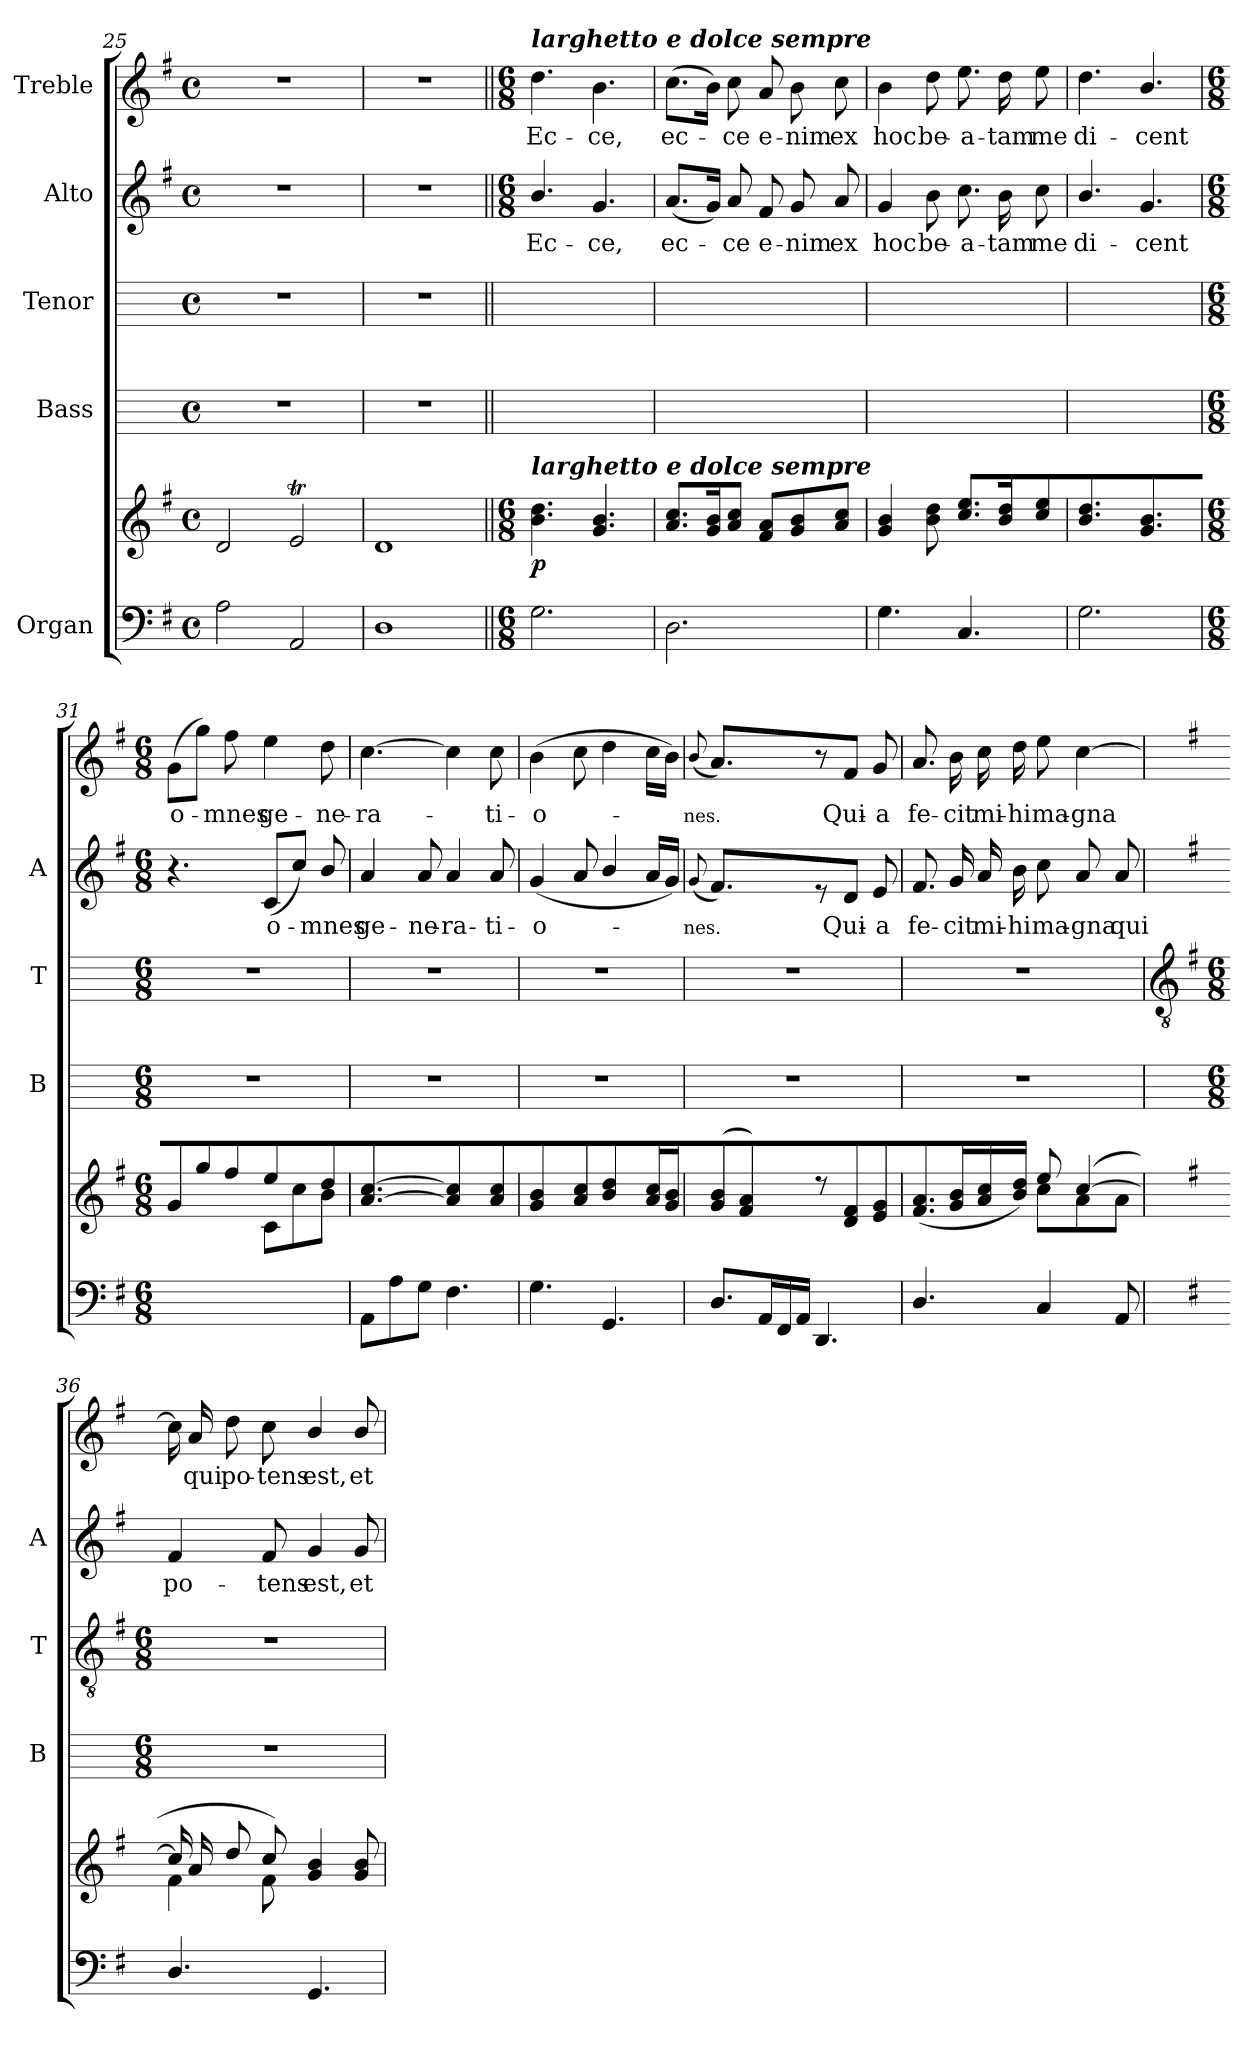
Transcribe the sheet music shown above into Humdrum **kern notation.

**kern	**kern	**dynam	**kern	**kern	**kern	**text	**kern	**text
*part5	*part5	*part5	*part4	*part3	*part2	*part2	*part1	*part1
*staff6	*staff5	*staff5/6	*staff4	*staff3	*staff2	*staff2	*staff1	*staff1
*I"Organ	*	*	*I"Bass	*I"Tenor	*I"Alto	*	*I"Treble	*
*	*	*	*I'B	*I'T	*I'A	*	*	*
*clefF4	*clefG2	*	*	*	*clefG2	*	*clefG2	*
*k[f#]	*k[f#]	*	*	*	*k[f#]	*	*k[f#]	*
*G:	*G:	*	*	*	*G:	*	*G:	*
*M4/4	*M4/4	*	*M4/4	*M4/4	*M4/4	*	*M4/4	*
*met(c)	*met(c)	*	*met(c)	*met(c)	*met(c)	*	*met(c)	*
=25	=25	=25	=25	=25	=25	=25	=25	=25
2A	2d	.	1r	1r	1r	.	1r	.
2AA	2eT	.	.	.	.	.	.	.
=26	=26	=26	=26	=26	=26	=26	=26	=26
1D	1d	.	1r	1r	1r	.	1r	.
=27||	=27||	=27||	=27||	=27||	=27||	=27||	=27||	=27||
*M6/8	*M6/8	*	*	*	*M6/8	*	*M6/8	*
!	!	!	!	!	!	!	!LO:TX:a:Bi:t=larghetto e dolce sempre	!
!	!LO:TX:a:Bi:t=larghetto e dolce sempre	!	!	!	!	!	!	!
!	!	!LO:DY:b	!	!	!	!LO:LY:b	!	!LO:LY:b
2.G	4.b 4.dd	p	2.r	2.r	4.b/	Ec-	4.dd	Ec-
!	!	!	!	!	!	!LO:LY:b	!	!LO:LY:b
.	4.g 4.b	.	.	.	4.g	-ce,	4.b	-ce,
=28	=28	=28	=28	=28	=28	=28	=28	=28
!	!	!	!	!	!	!LO:LY:b	!	!LO:LY:b
2.D	8.a 8.ccL	.	2.r	2.r	(<8.aL	ec-	(>8.ccL	ec-
.	16g 16b	.	.	.	16gJ)	.	16bJ)	.
!	!	!	!	!	!	!LO:LY:b	!	!LO:LY:b
.	8a 8ccJ	.	.	.	8a	ce	8cc	ce
!	!	!	!	!	!	!LO:LY:b	!	!LO:LY:b
.	8f# 8aL	.	.	.	8f#	e-	8a	e-
!	!	!	!	!	!	!LO:LY:b	!	!LO:LY:b
.	8g 8b	.	.	.	8g	-nim	8b	-nim
!	!	!	!	!	!	!LO:LY:b	!	!LO:LY:b
.	8a 8ccJ	.	.	.	8a	ex	8cc	ex
=29	=29	=29	=29	=29	=29	=29	=29	=29
!	!	!	!	!	!	!LO:LY:b	!	!LO:LY:b
4.G	4g 4b	.	2.r	2.r	4g	hoc	4b	hoc
!	!	!	!	!	!	!LO:LY:b	!	!LO:LY:b
.	8b 8dd	.	.	.	8b	be-	8dd	be-
!	!	!	!	!	!	!LO:LY:b	!	!LO:LY:b
4.C	8.cc 8.eeL	.	.	.	8.cc	-a-	8.ee	-a-
!	!	!	!	!	!	!LO:LY:b	!	!LO:LY:b
.	16b 16ddL	.	.	.	16b	-tam	16dd	-tam
!	!	!	!	!	!	!LO:LY:b	!	!LO:LY:b
.	8cc 8eeJ	.	.	.	8cc	me	8ee	me
=30	=30	=30	=30	=30	=30	=30	=30	=30
!	!	!	!	!	!	!LO:LY:b	!	!LO:LY:b
2.G	4.b 4.dd	.	2.r	2.r	4.b/	di-	4.dd	di-
!	!	!	!	!	!	!LO:LY:b	!	!LO:LY:b
.	4.g 4.b	.	.	.	4.g	-cent	4.b/	-cent
!!LO:LB:g=z
=31	=31	=31	=31	=31	=31	=31	=31	=31
*M6/8	*M6/8	*	*M6/8	*M6/8	*M6/8	*	*M6/8	*
*	*^	*	*	*	*	*	*	*
!	!	!LO:N:vis=1	!	!	!	!	!	!	!LO:LY:b
*	*	*^	*	*	*	*	*	*	*
4.ryy	8g/L	2.ryy	4.ryy	.	2.r	2.r	4.r	.	(8gL	o-
.	8gg/J	.	.	.	.	.	.	.	8ggJ)	.
!	!	!	!	!	!	!	!	!	!	!LO:LY:b
.	8ff#/	.	.	.	.	.	.	.	8ff#	mnes
!	!	!	!	!	!	!	!	!LO:LY:b	!	!LO:LY:b
4.ryy	4ee/	.	8c\L	.	.	.	(8cL	o-	4ee	ge-
.	.	.	8cc\	.	.	.	8ccJ)	.	.	.
!	!	!	!	!	!	!	!	!LO:LY:b	!	!LO:LY:b
.	8dd/	.	8b\J	.	.	.	8b/	mnes	8dd	-ne-
=32	=32	=32	=32	=32	=32	=32	=32	=32	=32	=32
!	!	!LO:N:vis=1	!	!	!	!	!	!LO:LY:b	!	!LO:LY:b
*	*	*v	*v	*	*	*	*	*	*	*
8AAL	[4.a/ [4.cc/	2.ryy	.	2.r	2.r	4a	ge-	[4.cc	-ra-
8A	.	.	.	.	.	.	.	.	.
!	!	!	!	!	!	!	!LO:LY:b	!	!
8GJ	.	.	.	.	.	8a	-ne-	.	.
!	!	!	!	!	!	!	!LO:LY:b	!	!
4.F#	4a/] 4cc/]	.	.	.	.	4a	-ra-	4cc]	.
!	!	!	!	!	!	!	!LO:LY:b	!	!LO:LY:b
.	8a/ 8cc/	.	.	.	.	8a	-ti-	8cc	ti-
=33	=33	=33	=33	=33	=33	=33	=33	=33	=33
!	!	!LO:N:vis=1	!	!	!	!	!LO:LY:b	!	!LO:LY:b
4.G	4g/ 4b/	2.ryy	.	2.r	2.r	(<4g	-o-	(>4b	-o-
.	8a/ 8cc/	.	.	.	.	8a	.	8cc	.
4.GG	4b/ 4dd/	.	.	.	.	4b/	.	4dd	.
.	16a/ 16cc/LL	.	.	.	.	16aLL	.	16ccLL	.
.	16g/ 16b/JJ	.	.	.	.	16gJJ)	.	16bJJ)	.
=34	=34	=34	=34	=34	=34	=34	=34	=34	=34
!	!	!	!	!	!	!	!LO:LY:b	!	!LO:LY:b
.	.	.	.	.	.	(<8qqg/L	nes.	(<8qqb/L	nes.
!	!	!LO:N:vis=1	!	!	!	!	!	!	!
8.DL	(>8g/ 8b/	2.ryy	.	2.r	2.r	4.f#)	.	4.a)	.
.	4f#/ 4a/)	.	.	.	.	.	.	.	.
16AA	.	.	.	.	.	.	.	.	.
16FF#	.	.	.	.	.	.	.	.	.
16AAJJ	.	.	.	.	.	.	.	.	.
4.DD	8r	.	.	.	.	8r	.	8r	.
!	!	!	!	!	!	!	!LO:LY:b	!	!LO:LY:b
.	8d/ 8f#/L	.	.	.	.	8dJ	Qui-	8f#J	Qui-
!	!	!	!	!	!	!	!LO:LY:b	!	!LO:LY:b
.	8e/ 8g/J	.	.	.	.	8e	-a	8g	-a
=35	=35	=35	=35	=35	=35	=35	=35	=35	=35
!	!	!	!	!	!	!	!LO:LY:b	!	!LO:LY:b
4.D/	(>8.f#/ 8.a/L	4.ryy	.	2.r	2.r	8.f#	fe-	8.a	fe-
!	!	!	!	!	!	!	!LO:LY:b	!	!LO:LY:b
.	16g/ 16b/	.	.	.	.	16g	-cit	16b	-cit
!	!	!	!	!	!	!	!LO:LY:b	!	!LO:LY:b
.	16a/ 16cc/	.	.	.	.	16a	mi-	16cc	mi-
!	!	!	!	!	!	!	!LO:LY:b	!	!LO:LY:b
.	16b/ 16dd/JJ)	.	.	.	.	16b	-hi	16dd	-hi
!	!	!	!	!	!	!	!LO:LY:b	!	!LO:LY:b
4C	8ee/	8cc\L	.	.	.	8cc	ma-	8ee	ma-
!	!	!	!	!	!	!	!LO:LY:b	!	!LO:LY:b
.	(>[4cc/	8a\	.	.	.	8a	-gna	[4cc	-gna
!	!	!	!	!	!	!	!LO:LY:b	!	!
8AA	.	8a\J	.	.	.	8a	qui	.	.
!!LO:LB:g=z
=36	=36	=36	=36	=36	=36	=36	=36	=36	=36
*	*	*	*	*	*clefGv2	*	*	*	*
*	*	*	*	*	*k[f#]	*	*	*	*
*	*	*	*	*	*G:	*	*	*	*
*	*	*	*	*M6/8	*M6/8	*	*	*	*
!	!	!	!	!	!LO:N:vis=1	!	!LO:LY:b	!	!
4.D/	16cc/LL]	4f#\	.	2.r	2.r	4f#	po-	16cc]	.
!	!	!	!	!	!	!	!	!	!LO:LY:b
.	16a/	.	.	.	.	.	.	16a	qui
!	!	!	!	!	!	!	!	!	!LO:LY:b
.	8dd/	.	.	.	.	.	.	8dd	po-
!	!	!	!	!	!	!	!LO:LY:b	!	!LO:LY:b
.	8cc/J)	8f#\	.	.	.	8f#	-tens	8cc	-tens
!	!	!	!	!	!	!	!LO:LY:b	!	!LO:LY:b
4.GG	4g/ 4b/	4.ryy	.	.	.	4g	est,	4b/	est,
!	!	!	!	!	!	!	!LO:LY:b	!	!LO:LY:b
.	8g/ 8b/	.	.	.	.	8g	et	8b/	et
*	*v	*v	*	*	*	*	*	*	*
=	=	=	=	=	=	=	=	=
*-	*-	*-	*-	*-	*-	*-	*-	*-
